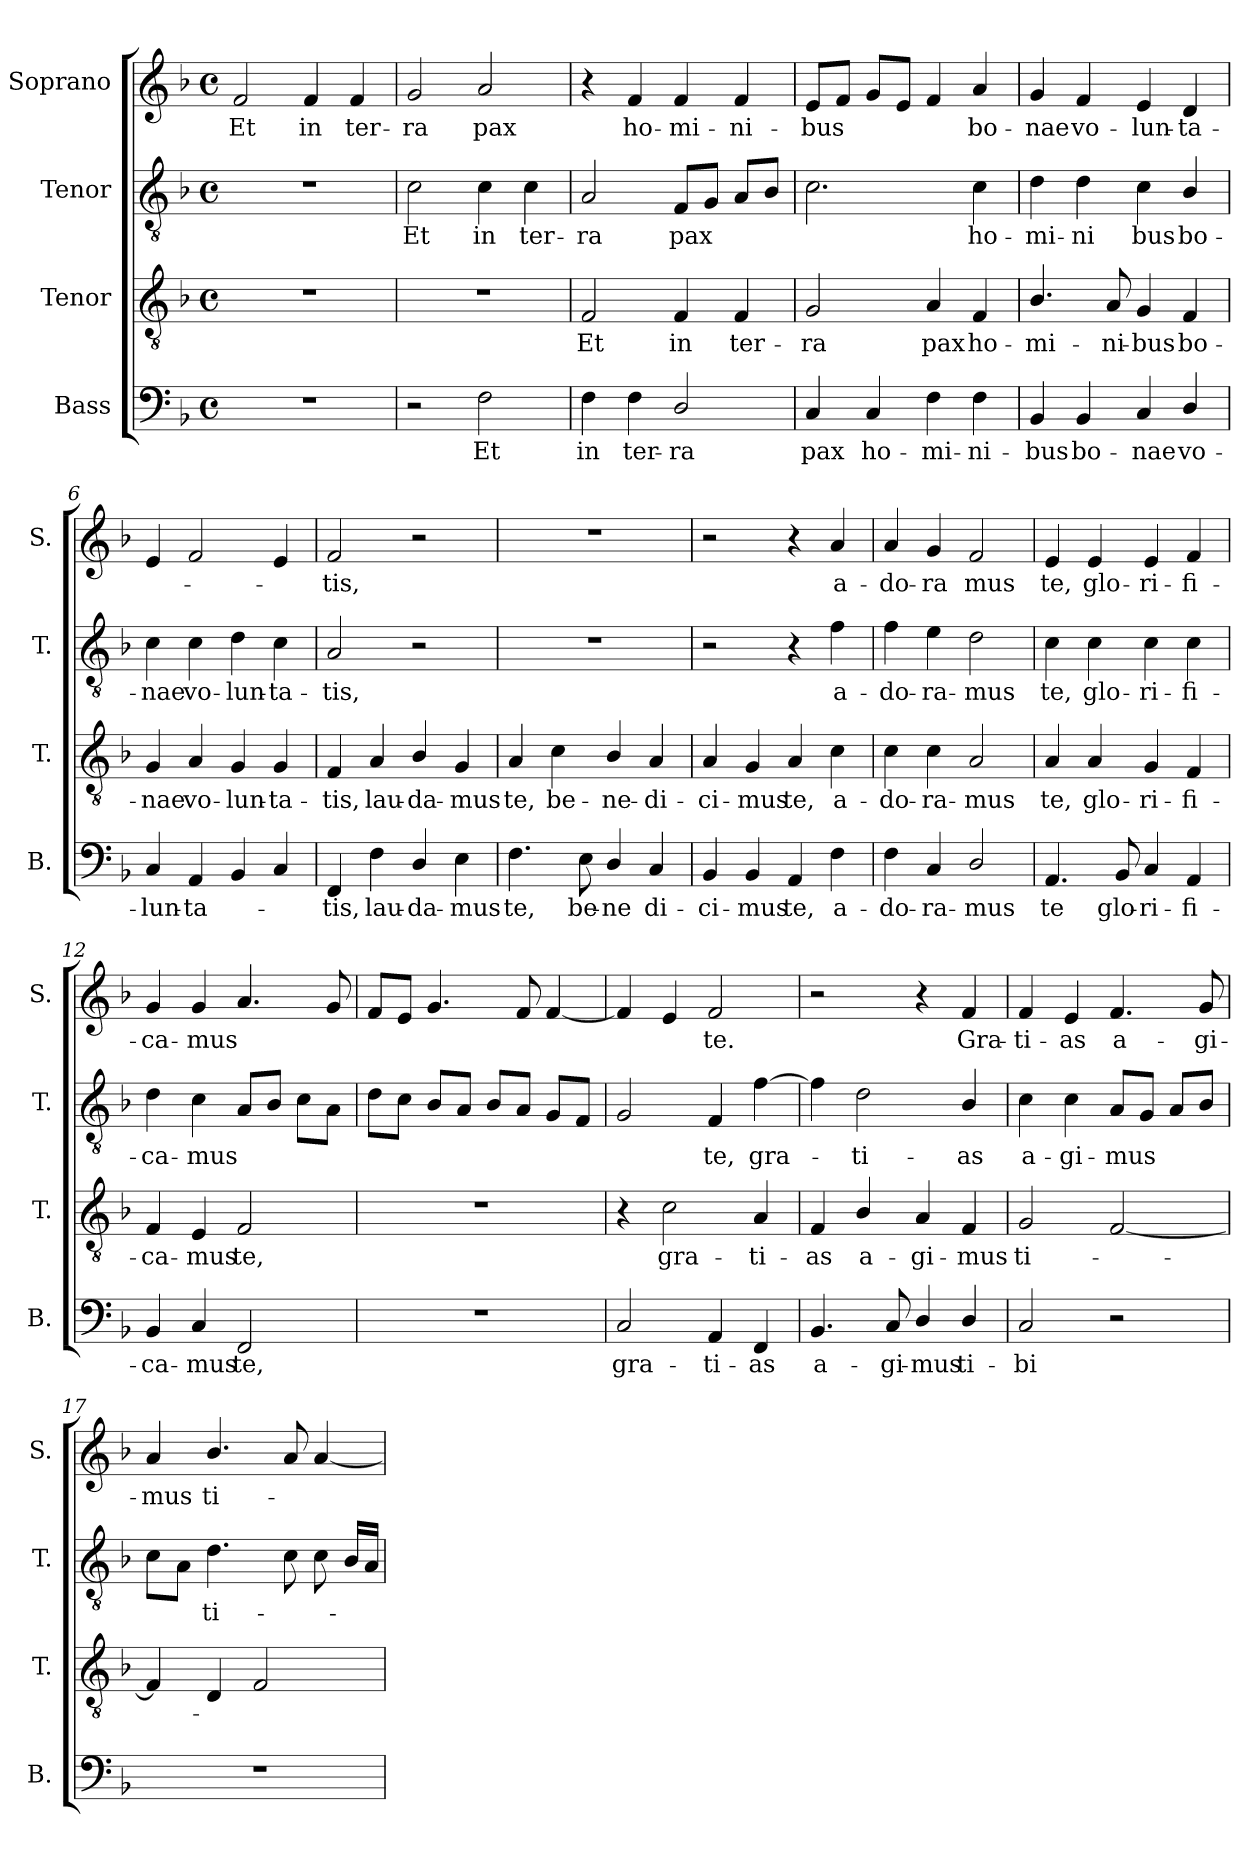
**kern	**text	**kern	**text	**kern	**text	**kern	**text
*part4	*part4	*part3	*part3	*part2	*part2	*part1	*part1
*staff4	*staff4	*staff3	*staff3	*staff2	*staff2	*staff1	*staff1
*I"Bass	*	*I"Tenor	*	*I"Tenor	*	*I"Soprano	*
*I'B.	*	*I'T.	*	*I'T.	*	*I'S.	*
*clefF4	*	*clefGv2	*	*clefGv2	*	*clefG2	*
*	*	*ITrd7c12	*	*ITrd7c12	*	*	*
*k[b-]	*	*k[b-]	*	*k[b-]	*	*k[b-]	*
*F:	*	*F:	*	*F:	*	*F:	*
*M4/4	*	*M4/4	*	*M4/4	*	*M4/4	*
*met(c)	*	*met(c)	*	*met(c)	*	*met(c)	*
=1	=1	=1	=1	=1	=1	=1	=1
!	!	!	!	!	!	!	!LO:LY:b
1r	.	1r	.	1r	.	2f/	Et
!	!	!	!	!	!	!	!LO:LY:b
.	.	.	.	.	.	4f/	in
!	!	!	!	!	!	!	!LO:LY:b
.	.	.	.	.	.	4f/	ter-
=2	=2	=2	=2	=2	=2	=2	=2
!	!	!	!	!	!LO:LY:b	!	!LO:LY:b
2r	.	1r	.	2C\	Et	2g/	-ra
!	!LO:LY:b	!	!	!	!LO:LY:b	!	!LO:LY:b
2F\	Et	.	.	4C\	in	2a/	pax
!	!	!	!	!	!LO:LY:b	!	!
.	.	.	.	4C\	ter-	.	.
=3	=3	=3	=3	=3	=3	=3	=3
!	!LO:LY:b	!	!LO:LY:b	!	!LO:LY:b	!	!
4F\	in	2FF/	Et	2AA/	-ra	4r	.
!	!LO:LY:b	!	!	!	!	!	!LO:LY:b
4F\	ter-	.	.	.	.	4f/	ho-
!	!LO:LY:b	!	!LO:LY:b	!	!LO:LY:b	!	!LO:LY:b
2D/	-ra	4FF/	in	8FF/L	pax	4f/	-mi-
.	.	.	.	8GG/J	.	.	.
!	!	!	!LO:LY:b	!	!	!	!LO:LY:b
.	.	4FF/	ter-	8AA/L	.	4f/	-ni-
.	.	.	.	8BB-/J	.	.	.
=4	=4	=4	=4	=4	=4	=4	=4
!	!LO:LY:b	!	!LO:LY:b	!	!	!	!LO:LY:b
4C/	pax	2GG/	-ra	2.C\	.	8e/L	-bus
.	.	.	.	.	.	8f/J	.
!	!LO:LY:b	!	!	!	!	!	!
4C/	ho-	.	.	.	.	8g/L	.
.	.	.	.	.	.	8e/J	.
!	!LO:LY:b	!	!LO:LY:b	!	!	!	!
4F\	-mi-	4AA/	pax	.	.	4f/	.
!	!LO:LY:b	!	!LO:LY:b	!	!LO:LY:b	!	!LO:LY:b
4F\	-ni-	4FF/	ho-	4C\	ho-	4a/	bo-
=5	=5	=5	=5	=5	=5	=5	=5
!	!LO:LY:b	!	!LO:LY:b	!	!LO:LY:b	!	!LO:LY:b
4BB-/	-bus	4.BB-/	-mi-	4D\	-mi-	4g/	-nae
!	!LO:LY:b	!	!	!	!LO:LY:b	!	!LO:LY:b
4BB-/	bo-	.	.	4D\	-ni	4f/	vo-
!	!	!	!LO:LY:b	!	!	!	!
.	.	8AA/	-ni-	.	.	.	.
!	!LO:LY:b	!	!LO:LY:b	!	!LO:LY:b	!	!LO:LY:b
4C/	-nae	4GG/	-bus	4C\	bus	4e/	-lun-
!	!LO:LY:b	!	!LO:LY:b	!	!LO:LY:b	!	!LO:LY:b
4D/	vo-	4FF/	bo-	4BB-/	bo-	4d/	-ta-
=6	=6	=6	=6	=6	=6	=6	=6
!	!LO:LY:b	!	!LO:LY:b	!	!LO:LY:b	!	!
4C/	-lun-	4GG/	-nae	4C\	-nae	4e/	.
!	!LO:LY:b	!	!LO:LY:b	!	!LO:LY:b	!	!
4AA/	-ta-	4AA/	vo-	4C\	vo-	2f/	.
!	!	!	!LO:LY:b	!	!LO:LY:b	!	!
4BB-/	.	4GG/	-lun-	4D\	-lun-	.	.
!	!	!	!LO:LY:b	!	!LO:LY:b	!	!
4C/	.	4GG/	-ta-	4C\	-ta-	4e/	.
=7	=7	=7	=7	=7	=7	=7	=7
!	!LO:LY:b	!	!LO:LY:b	!	!LO:LY:b	!	!LO:LY:b
4FF/	-tis,	4FF/	-tis,	2AA/	-tis,	2f/	-tis,
!	!LO:LY:b	!	!LO:LY:b	!	!	!	!
4F\	lau-	4AA/	lau-	.	.	.	.
!	!LO:LY:b	!	!LO:LY:b	!	!	!	!
4D/	-da-	4BB-/	-da-	2r	.	2r	.
!	!LO:LY:b	!	!LO:LY:b	!	!	!	!
4E\	-mus	4GG/	-mus	.	.	.	.
=8	=8	=8	=8	=8	=8	=8	=8
!	!LO:LY:b	!	!LO:LY:b	!	!	!	!
4.F\	te,	4AA/	te,	1r	.	1r	.
!	!	!	!LO:LY:b	!	!	!	!
.	.	4C\	be-	.	.	.	.
!	!LO:LY:b	!	!	!	!	!	!
8E\	be-	.	.	.	.	.	.
!	!LO:LY:b	!	!LO:LY:b	!	!	!	!
4D/	-ne	4BB-/	-ne-	.	.	.	.
!	!LO:LY:b	!	!LO:LY:b	!	!	!	!
4C/	di-	4AA/	-di-	.	.	.	.
=9	=9	=9	=9	=9	=9	=9	=9
!	!LO:LY:b	!	!LO:LY:b	!	!	!	!
4BB-/	-ci-	4AA/	-ci-	2r	.	2r	.
!	!LO:LY:b	!	!LO:LY:b	!	!	!	!
4BB-/	-mus	4GG/	-mus	.	.	.	.
!	!LO:LY:b	!	!LO:LY:b	!	!	!	!
4AA/	te,	4AA/	te,	4r	.	4r	.
!	!LO:LY:b	!	!LO:LY:b	!	!LO:LY:b	!	!LO:LY:b
4F\	a-	4C\	a-	4F\	a-	4a/	a-
=10	=10	=10	=10	=10	=10	=10	=10
!	!LO:LY:b	!	!LO:LY:b	!	!LO:LY:b	!	!LO:LY:b
4F\	-do-	4C\	-do-	4F\	-do-	4a/	-do-
!	!LO:LY:b	!	!LO:LY:b	!	!LO:LY:b	!	!LO:LY:b
4C/	-ra-	4C\	-ra-	4E\	-ra-	4g/	-ra
!	!LO:LY:b	!	!LO:LY:b	!	!LO:LY:b	!	!LO:LY:b
2D/	-mus	2AA/	-mus	2D\	-mus	2f/	mus
=11	=11	=11	=11	=11	=11	=11	=11
!	!LO:LY:b	!	!LO:LY:b	!	!LO:LY:b	!	!LO:LY:b
4.AA/	te	4AA/	te,	4C\	te,	4e/	te,
!	!	!	!LO:LY:b	!	!LO:LY:b	!	!LO:LY:b
.	.	4AA/	glo-	4C\	glo-	4e/	glo-
!	!LO:LY:b	!	!	!	!	!	!
8BB-/	glo-	.	.	.	.	.	.
!	!LO:LY:b	!	!LO:LY:b	!	!LO:LY:b	!	!LO:LY:b
4C/	-ri-	4GG/	-ri-	4C\	-ri-	4e/	-ri-
!	!LO:LY:b	!	!LO:LY:b	!	!LO:LY:b	!	!LO:LY:b
4AA/	-fi-	4FF/	-fi-	4C\	-fi-	4f/	-fi-
=12	=12	=12	=12	=12	=12	=12	=12
!	!LO:LY:b	!	!LO:LY:b	!	!LO:LY:b	!	!LO:LY:b
4BB-/	-ca-	4FF/	-ca-	4D\	-ca-	4g/	-ca-
!	!LO:LY:b	!	!LO:LY:b	!	!LO:LY:b	!	!LO:LY:b
4C/	-mus	4EE/	-mus	4C\	-mus	4g/	-mus
!	!LO:LY:b	!	!LO:LY:b	!	!	!	!
2FF/	te,	2FF/	te,	8AA/L	.	4.a/	.
.	.	.	.	8BB-/J	.	.	.
.	.	.	.	8C\L	.	.	.
.	.	.	.	8AA\J	.	8g/	.
=13	=13	=13	=13	=13	=13	=13	=13
1r	.	1r	.	8D\L	.	8f/L	.
.	.	.	.	8C\J	.	8e/J	.
.	.	.	.	8BB-/L	.	4.g/	.
.	.	.	.	8AA/J	.	.	.
.	.	.	.	8BB-/L	.	.	.
.	.	.	.	8AA/J	.	8f/	.
.	.	.	.	8GG/L	.	[4f/	.
.	.	.	.	8FF/J	.	.	.
=14	=14	=14	=14	=14	=14	=14	=14
!	!LO:LY:b	!	!	!	!	!	!
2C/	gra-	4r	.	2GG/	.	4f/]	.
!	!	!	!LO:LY:b	!	!	!	!
.	.	2C\	gra-	.	.	4e/	.
!	!LO:LY:b	!	!	!	!LO:LY:b	!	!LO:LY:b
4AA/	-ti-	.	.	4FF/	te,	2f/	te.
!	!LO:LY:b	!	!LO:LY:b	!	!LO:LY:b	!	!
4FF/	-as	4AA/	-ti-	[4F\	gra-	.	.
=15	=15	=15	=15	=15	=15	=15	=15
!	!LO:LY:b	!	!LO:LY:b	!	!	!	!
4.BB-/	a-	4FF/	-as	4F\]	.	2r	.
!	!	!	!LO:LY:b	!	!LO:LY:b	!	!
.	.	4BB-/	a-	2D\	-ti-	.	.
!	!LO:LY:b	!	!	!	!	!	!
8C/	-gi-	.	.	.	.	.	.
!	!LO:LY:b	!	!LO:LY:b	!	!	!	!
4D/	-mus	4AA/	-gi-	.	.	4r	.
!	!LO:LY:b	!	!LO:LY:b	!	!LO:LY:b	!	!LO:LY:b
4D/	ti-	4FF/	-mus	4BB-/	-as	4f/	Gra-
=16	=16	=16	=16	=16	=16	=16	=16
!	!LO:LY:b	!	!LO:LY:b	!	!LO:LY:b	!	!LO:LY:b
2C/	-bi	2GG/	ti-	4C\	a-	4f/	-ti-
!	!	!	!	!	!LO:LY:b	!	!LO:LY:b
.	.	.	.	4C\	-gi-	4e/	-as
!	!	!	!	!	!LO:LY:b	!	!LO:LY:b
2r	.	[2FF/	.	8AA/L	-mus	4.f/	a-
.	.	.	.	8GG/J	.	.	.
.	.	.	.	8AA/L	.	.	.
!	!	!	!	!	!	!	!LO:LY:b
.	.	.	.	8BB-/J	.	8g/	-gi-
=17	=17	=17	=17	=17	=17	=17	=17
!	!	!	!	!	!	!	!LO:LY:b
1r	.	4FF/]	.	8C\L	.	4a/	-mus
.	.	.	.	8AA\J	.	.	.
!	!	!	!	!	!LO:LY:b	!	!LO:LY:b
.	.	4DD/	.	4.D\	ti-	4.b-/	ti-
.	.	2FF/	.	.	.	.	.
.	.	.	.	8C\	.	8a/	.
.	.	.	.	8C\	.	[4a/	.
.	.	.	.	16BB-/LL	.	.	.
.	.	.	.	16AA/JJ	.	.	.
=	=	=	=	=	=	=	=
*-	*-	*-	*-	*-	*-	*-	*-
